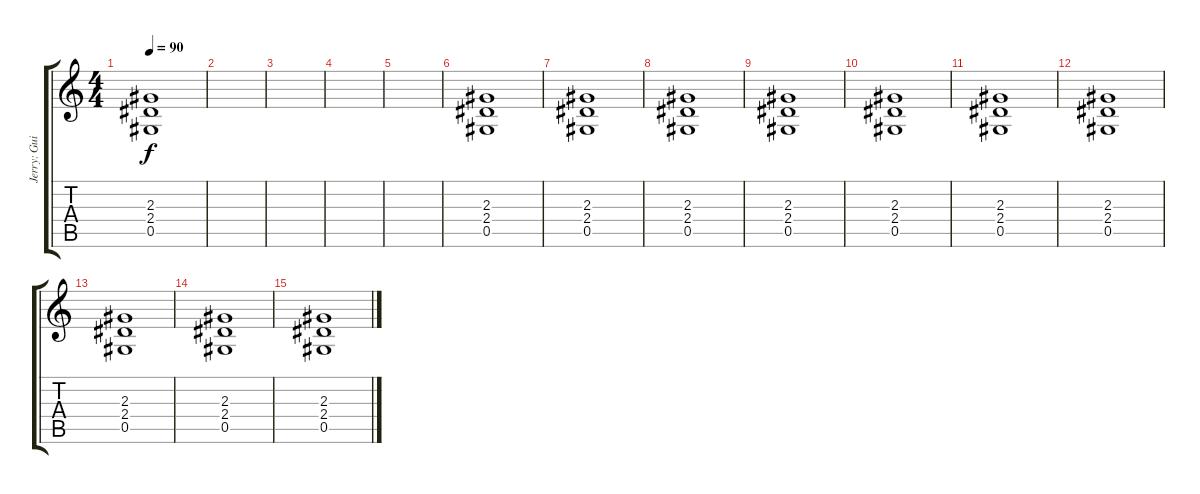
\track ("Jerry: Guitar 3" "Jerry: Gui") {instrument distortionguitar}
\staff {score tabs}
\tuning (Eb4 Bb3 Gb3 Db3 Ab2 Eb2) {hide}
\ts (4 4)
\tempo 90
\clef g2
\ks c
(2.3 2.4 0.5).1{dy f} |
|
|
|
|
(2.3 2.4 0.5).1 |
(2.3 2.4 0.5).1 |
(2.3 2.4 0.5).1 |
(2.3 2.4 0.5).1 |
(2.3 2.4 0.5).1 |
(2.3 2.4 0.5).1 |
(2.3 2.4 0.5).1 |
(2.3 2.4 0.5).1 |
(2.3 2.4 0.5).1 |
(2.3 2.4 0.5).1
